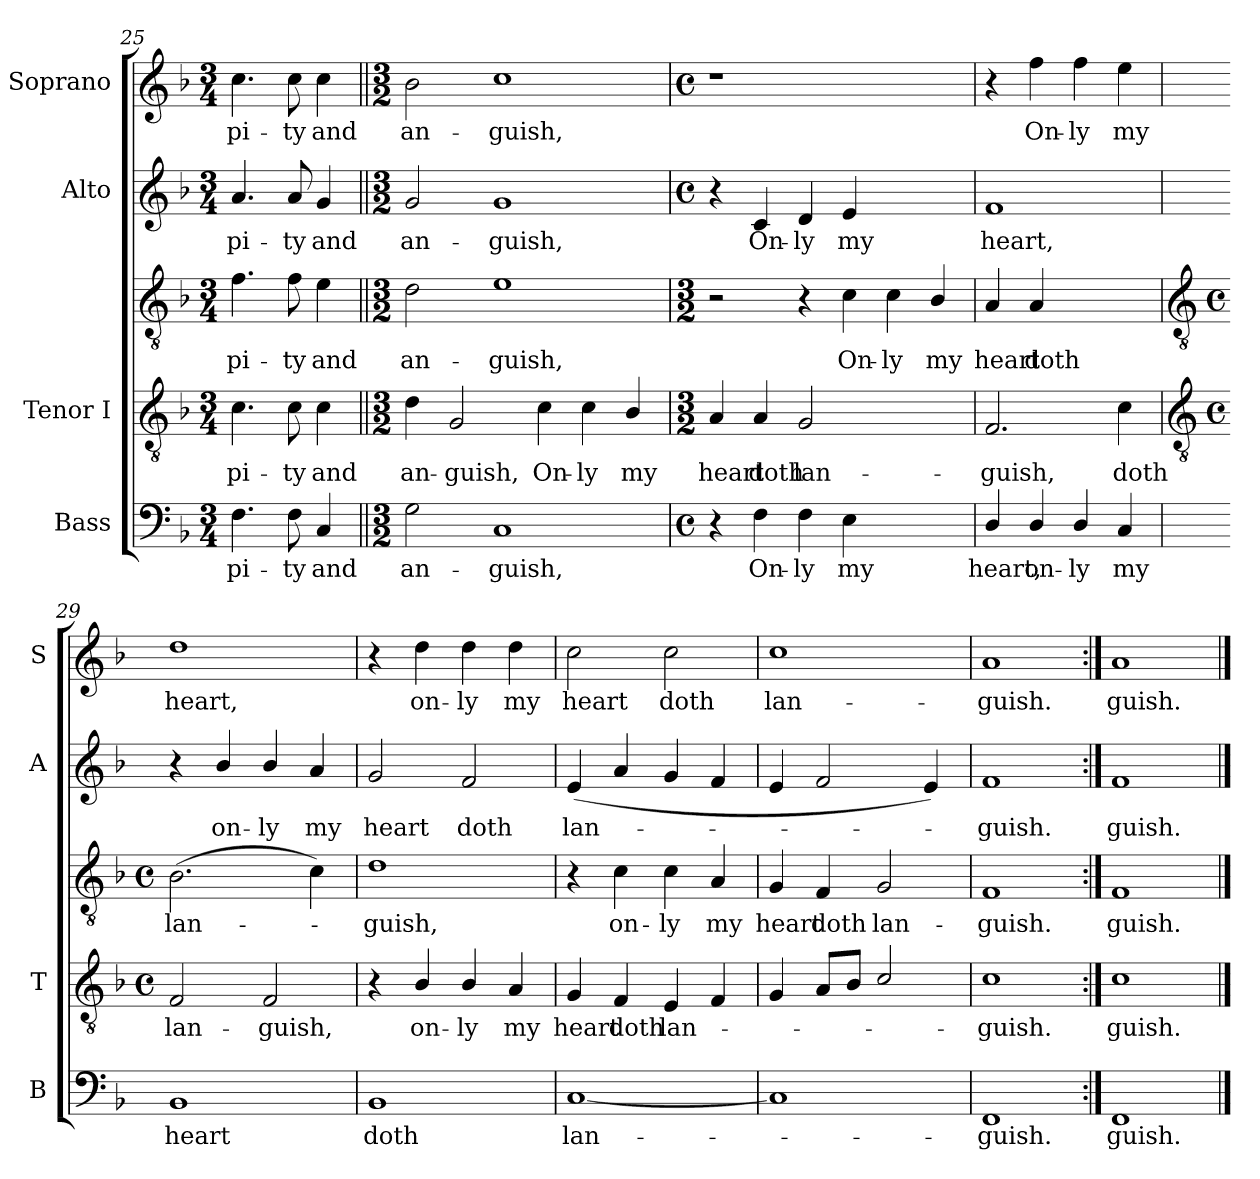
**kern	**text	**kern	**text	**kern	**text	**kern	**text	**kern	**text
*part4	*part4	*part3	*part3	*part3	*part3	*part2	*part2	*part1	*part1
*staff5	*staff5	*staff4	*staff4	*staff3	*staff3	*staff2	*staff2	*staff1	*staff1
*I"Bass	*	*I"Tenor I	*	*	*	*I"Alto	*	*I"Soprano	*
*I'B	*	*I'T	*	*	*	*I'A	*	*I'S	*
*clefF4	*	*clefGv2	*	*clefGv2	*	*clefG2	*	*clefG2	*
*k[b-]	*	*k[b-]	*	*k[b-]	*	*k[b-]	*	*k[b-]	*
*F:	*	*F:	*	*F:	*	*F:	*	*F:	*
*M3/4	*	*M3/4	*	*M3/4	*	*M3/4	*	*M3/4	*
=25	=25	=25	=25	=25	=25	=25	=25	=25	=25
!	!LO:LY:b	!	!LO:LY:b	!	!LO:LY:b	!	!LO:LY:b	!	!LO:LY:b
4.F	pi-	4.c	pi-	4.f	pi-	4.a	pi-	4.cc	pi-
!	!LO:LY:b	!	!LO:LY:b	!	!LO:LY:b	!	!LO:LY:b	!	!LO:LY:b
8F	-ty	8c	-ty	8f	-ty	8a	-ty	8cc	-ty
!	!LO:LY:b	!	!LO:LY:b	!	!LO:LY:b	!	!LO:LY:b	!	!LO:LY:b
4C	and	4c	and	4e	and	4g	and	4cc	and
=26||	=26||	=26||	=26||	=26||	=26||	=26||	=26||	=26||	=26||
*M3/2	*	*M3/2	*	*M3/2	*	*M3/2	*	*M3/2	*
!	!LO:LY:b	!	!LO:LY:b	!	!LO:LY:b	!	!LO:LY:b	!	!LO:LY:b
2G	an-	4d	an-	2d	an-	2g	an-	2b-	an-
!	!	!	!LO:LY:b	!	!	!	!	!	!
.	.	2G	-guish,	.	.	.	.	.	.
!	!LO:LY:b	!	!	!	!LO:LY:b	!	!LO:LY:b	!	!LO:LY:b
1C	-guish,	.	.	1e	-guish,	1g	-guish,	1cc	-guish,
!	!	!	!LO:LY:b	!	!	!	!	!	!
.	.	4c	On-	.	.	.	.	.	.
!	!	!	!LO:LY:b	!	!	!	!	!	!
.	.	4c	-ly	.	.	.	.	.	.
!	!	!	!LO:LY:b	!	!	!	!	!	!
.	.	4B-/	my	.	.	.	.	.	.
=27	=27	=27	=27	=27	=27	=27	=27	=27	=27
*M4/4	*	*M3/2	*	*M3/2	*	*M4/4	*	*M4/4	*
*met(c)	*	*	*	*	*	*met(c)	*	*met(c)	*
!	!	!	!LO:LY:b	!	!	!	!	!	!
4r	.	4A	heart	2r	.	4r	.	1r	.
!	!LO:LY:b	!	!LO:LY:b	!	!	!	!LO:LY:b	!	!
4F	On-	4A	doth	.	.	4c	On-	.	.
!	!LO:LY:b	!	!LO:LY:b	!	!	!	!LO:LY:b	!	!
4F	-ly	2G	lan-	4r	.	4d	-ly	.	.
!	!LO:LY:b	!	!	!	!LO:LY:b	!	!LO:LY:b	!	!
4E	my	.	.	4c	On-	4e	my	.	.
!	!	!	!	!	!LO:LY:b	!	!	!	!
2ryy	.	2ryy	.	4c	-ly	2ryy	.	2ryy	.
!	!	!	!	!	!LO:LY:b	!	!	!	!
.	.	.	.	4B-/	my	.	.	.	.
=28	=28	=28	=28	=28	=28	=28	=28	=28	=28
!	!LO:LY:b	!	!LO:LY:b	!	!LO:LY:b	!	!LO:LY:b	!	!
4D/	heart,	2.F	guish,	4A	-heart	1f	heart,	4r	.
!	!LO:LY:b	!	!	!	!LO:LY:b	!	!	!	!LO:LY:b
4D/	on-	.	.	4A	doth	.	.	4ff	On-
!	!LO:LY:b	!	!	!	!	!	!	!	!LO:LY:b
4D/	-ly	.	.	2ryy	.	.	.	4ff	-ly
!	!LO:LY:b	!	!LO:LY:b	!	!	!	!	!	!LO:LY:b
4C	my	4c	doth	.	.	.	.	4ee	my
!!LO:LB:g=z
=29	=29	=29	=29	=29	=29	=29	=29	=29	=29
*	*	*clefGv2	*	*clefGv2	*	*	*	*	*
*	*	*M4/4	*	*M4/4	*	*	*	*	*
*	*	*met(c)	*	*met(c)	*	*	*	*	*
!	!LO:LY:b	!	!LO:LY:b	!	!LO:LY:b	!	!	!	!LO:LY:b
1BB-	heart	2F	lan-	(>2.B-	lan-	4r	.	1dd	heart,
!	!	!	!	!	!	!	!LO:LY:b	!	!
.	.	.	.	.	.	4b-/	on-	.	.
!	!	!	!LO:LY:b	!	!	!	!LO:LY:b	!	!
.	.	2F	-guish,	.	.	4b-/	-ly	.	.
!	!	!	!	!	!	!	!LO:LY:b	!	!
.	.	.	.	4c)	.	4a	my	.	.
=30	=30	=30	=30	=30	=30	=30	=30	=30	=30
!	!LO:LY:b	!	!	!	!LO:LY:b	!	!LO:LY:b	!	!
1BB-	doth	4r	.	1d	guish,	2g	heart	4r	.
!	!	!	!LO:LY:b	!	!	!	!	!	!LO:LY:b
.	.	4B-/	on-	.	.	.	.	4dd	on-
!	!	!	!LO:LY:b	!	!	!	!LO:LY:b	!	!LO:LY:b
.	.	4B-/	-ly	.	.	2f	doth	4dd	-ly
!	!	!	!LO:LY:b	!	!	!	!	!	!LO:LY:b
.	.	4A	my	.	.	.	.	4dd	my
=31	=31	=31	=31	=31	=31	=31	=31	=31	=31
!	!LO:LY:b	!	!LO:LY:b	!	!	!	!LO:LY:b	!	!LO:LY:b
[1C	lan-	4G	heart	4r	.	(<4e	lan-	2cc	heart
!	!	!	!LO:LY:b	!	!LO:LY:b	!	!	!	!
.	.	4F	doth	4c	on-	4a	.	.	.
!	!	!	!LO:LY:b	!	!LO:LY:b	!	!	!	!LO:LY:b
.	.	4E	lan-	4c	-ly	4g	.	2cc	doth
!	!	!	!	!	!LO:LY:b	!	!	!	!
.	.	4F	.	4A	my	4f	.	.	.
=32	=32	=32	=32	=32	=32	=32	=32	=32	=32
!	!	!	!	!	!LO:LY:b	!	!	!	!LO:LY:b
1C]	.	4G	.	4G	heart	4e	.	1cc	lan-
!	!	!	!	!	!LO:LY:b	!	!	!	!
.	.	8AL	.	4F	doth	2f	.	.	.
.	.	8B-J	.	.	.	.	.	.	.
!	!	!	!	!	!LO:LY:b	!	!	!	!
.	.	2c/	.	2G	lan-	.	.	.	.
.	.	.	.	.	.	4e)	.	.	.
=33	=33	=33	=33	=33	=33	=33	=33	=33	=33
!	!LO:LY:b	!	!LO:LY:b	!	!LO:LY:b	!	!LO:LY:b	!	!LO:LY:b
1FF	guish.	1c	guish.	1F	-guish.	1f	guish.	1a	-guish.
=34:|!	=34:|!	=34:|!	=34:|!	=34:|!	=34:|!	=34:|!	=34:|!	=34:|!	=34:|!
!	!LO:LY:b	!	!LO:LY:b	!	!LO:LY:b	!	!LO:LY:b	!	!LO:LY:b
1FF	-guish.	1c	-guish.	1F	-guish.	1f	-guish.	1a	-guish.
==	==	==	==	==	==	==	==	==	==
*-	*-	*-	*-	*-	*-	*-	*-	*-	*-
